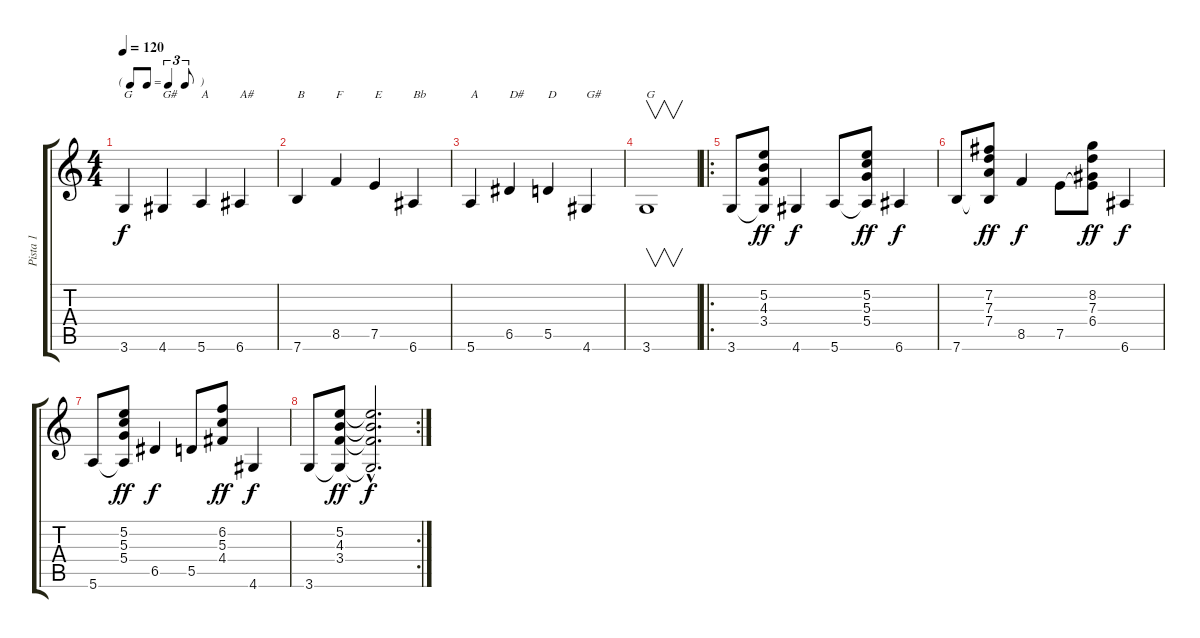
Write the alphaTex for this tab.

\track ("Pista 1" "Pista 1") {instrument electricguitarjazz}
\staff {score tabs}
\tuning (E4 B3 G3 D3 A2 E2) {hide}
\ts (4 4)
\tf triplet8th
\tempo 120
\clef g2
\ks c
3.6.4{txt "G" dy f instrument electricguitarjazz} 4.6.4{txt "G#"} 5.6.4{txt "A"} 6.6.4{txt "A#"} |
7.6.4{txt "B"} 8.5.4{txt "F"} 7.5.4{txt "E"} 6.6.4{txt "Bb"} |
5.6.4{txt "A"} 6.5.4{txt "D#"} 5.5.4{txt "D"} 4.6.4{txt "G#"} |
3.6.1{v txt "G"} |
\ro
3.6.8 (5.2 4.3 3.4 3.6{t}).8{dy ff} 4.6.4{dy f} 5.6.8 (5.2 5.3 5.4 5.6{t}).8{dy ff} 6.6.4{dy f} |
7.6.8 (7.2 7.3 7.4 7.6{t}).8{dy ff} 8.5.4{dy f} 7.5.8 (8.2 7.3 6.4 7.5{t}).8{dy ff} 6.6.4{dy f} |
5.6.8 (5.2 5.3 5.4 5.6{t}).8{dy ff} 6.5.4{dy f} 5.5.8 (6.2 5.3 4.4).8{dy ff} 4.6.4{dy f} |
\rc 2
3.6.8 (5.2 4.3 3.4 3.6{t}).8{dy ff} (5.2{hac t} 4.3{hac t} 3.4{hac t} 3.6{hac t}).2{d dy f}
